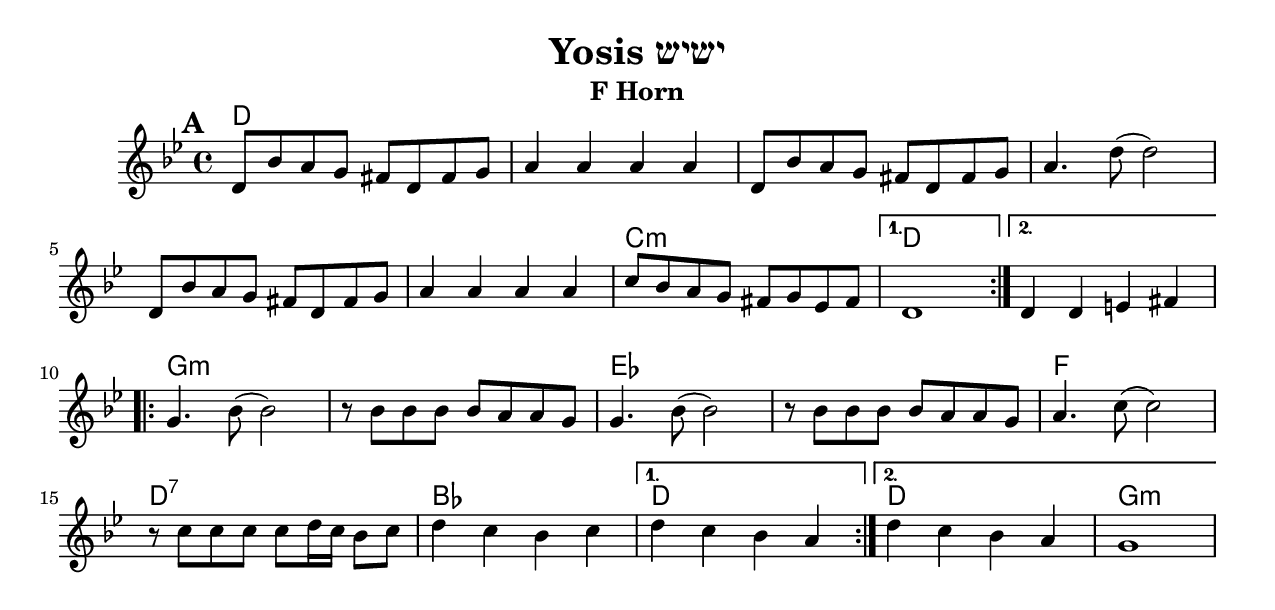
\version "2.18.0"
\include "english.ly"
\pointAndClickOff
\paper{
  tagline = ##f
  print-all-headers = ##t
  #(set-paper-size "letter")
}
date = #(strftime "%d-%m-%Y" (localtime (current-time)))

%\markup{ \italic{ " Updated " \date  }  }

%\markup{ Got something to say? }

global = {
  \clef treble
  \key g \minor
  \time 4/4
  \set Score.markFormatter = #format-mark-box-alphabet
}

%#################################### Melody ########################
melody = \relative c'' {
  \global
  %\partial 16*3 a16 d f   %lead in notes

  \repeat volta 2{
    \mark \default
    d,8 bf' a g fs d fs g
    a4 a a a
    d,8 bf' a g fs d fs g
    a4. d8(d2)|

    d,8 bf' a g fs d fs g
    a4 a a a
    c8 bf a g fs g ef fs

  }
  \alternative { { d1}{ d4 d e fs} }
  \break

  \repeat volta 2{
    g4. bf8(bf2)
    r8 bf bf bf bf a a g|
    g4. bf8(bf2)
    r8 bf bf bf bf a a g|

    a4. c8(c2)
    r8 c c c c d16 c bf8 c|
    d4 c bf c
  }
  \alternative {
    {

      d4 c bf a
    }
    {
      d4 c bf a
      g1
    }
  }

}
%################################# Lyrics #####################
%\addlyrics{  }
%################################# Chords #######################
harmonies = \chordmode {
  d1*6
  c1:m
  d1*2
  %add progression for 2nd ending
  g1*2:m
  ef1*2
  f1
  d1:7
  bf1
  d1
  d1
  g1:m


}

\score {
  <<
    \new ChordNames {
      \set chordChanges = ##f
      \harmonies
    }
    \new Staff
    \melody
  >>
  \header{
    title= "Yosis ישיש"
    subtitle=""
    composer= ""
    instrument = "F Horn"
    arranger= ""
  }
  \layout{indent = 1.0\cm}
  \midi {
    \tempo 4 = 120

    % \midi { }
  }
}
%{
  % more verses:
  \markup{}
  \markup {
  \fill-line {
  \hspace #0.1 % distance from left margin
  \column {
  \line { "1."
  \column {
  ""
  }
  }
  \hspace #0.2 % vertical distance between verses
  \line { "2."
  \column {
  ""
  }
  }
  }
  \hspace #0.1  % horiz. distance between columns
  \column {
  \line { "3."
  \column {
  ""
  }
  }
  \hspace #0.2 % distance between verses
  \line { "4."
  \column {
  ""
  }
  }
  }
  \hspace #0.1 % distance to right margin
  }
  }

%}
